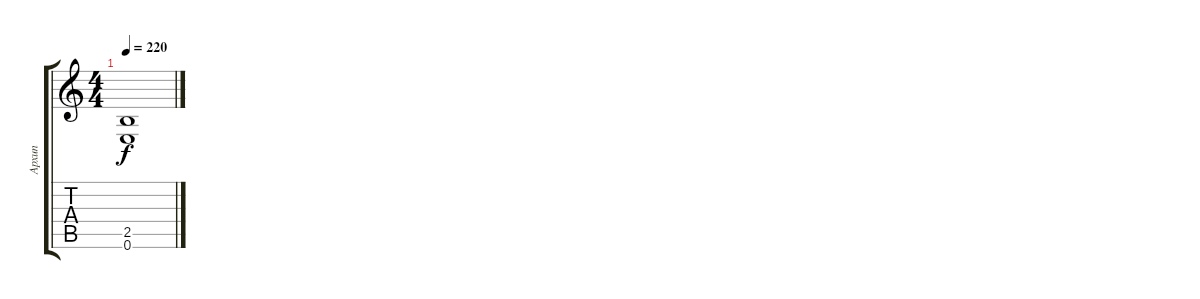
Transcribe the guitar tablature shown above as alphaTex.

\track ("Архип" "Архип") {instrument distortionguitar}
\staff {score tabs}
\tuning (E4 B3 G3 D3 A2 E2) {hide}
\ts (4 4)
\tempo 220
\clef g2
\ks c
(2.5 0.6).1{dy f}
